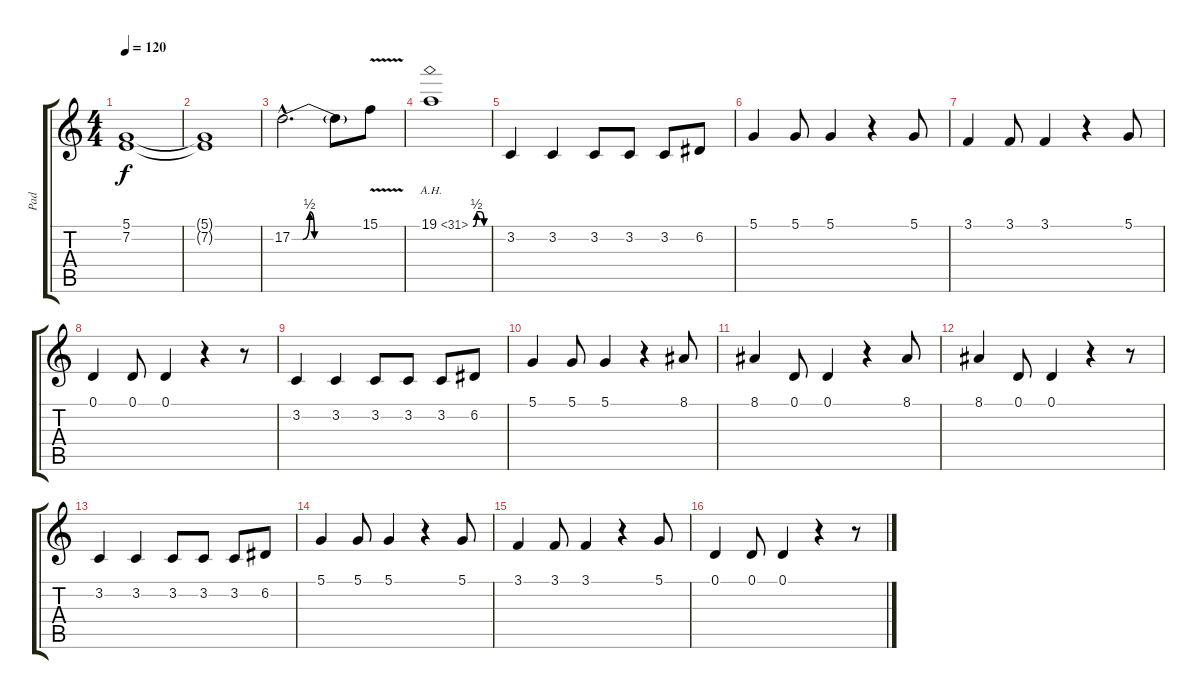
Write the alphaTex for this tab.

\track ("Pad" "Pad") {instrument pad2warm}
\staff {score tabs}
\tuning (D4 A3 F3 C3 G2 C2) {hide}
\ts (4 4)
\tempo 120
\clef g2
\ks c
(5.1 7.2{t}).1{dy f} |
(5.1{t} 7.2{t}).1 |
17.2{be (custom 0 0 9 0 15 2 19 0 25 0 45 0 60 0) hac}.2{d instrument whistle} 17.2{t}.8 15.1{v}.8 |
19.1{be (custom 0 0 15 2 30 2 45 0 60 0) ah 12}.1 |
3.2.4{volume 13 instrument choiraahs} 3.2.4 3.2.8 3.2.8 3.2.8 6.2.8 |
5.1.4 5.1.8 5.1.4 r.4 5.1.8 |
3.1.4 3.1.8 3.1.4 r.4 5.1.8 |
0.1.4 0.1.8 0.1.4 r.4 r.8 |
3.2.4{instrument choiraahs} 3.2.4 3.2.8 3.2.8 3.2.8 6.2.8 |
5.1.4 5.1.8 5.1.4 r.4 8.1.8 |
8.1.4 0.1.8 0.1.4 r.4 8.1.8 |
8.1.4 0.1.8 0.1.4 r.4 r.8 |
3.2.4{volume 13 instrument choiraahs} 3.2.4 3.2.8 3.2.8 3.2.8 6.2.8 |
5.1.4 5.1.8 5.1.4 r.4 5.1.8 |
3.1.4 3.1.8 3.1.4 r.4 5.1.8 |
0.1.4 0.1.8 0.1.4 r.4 r.8
